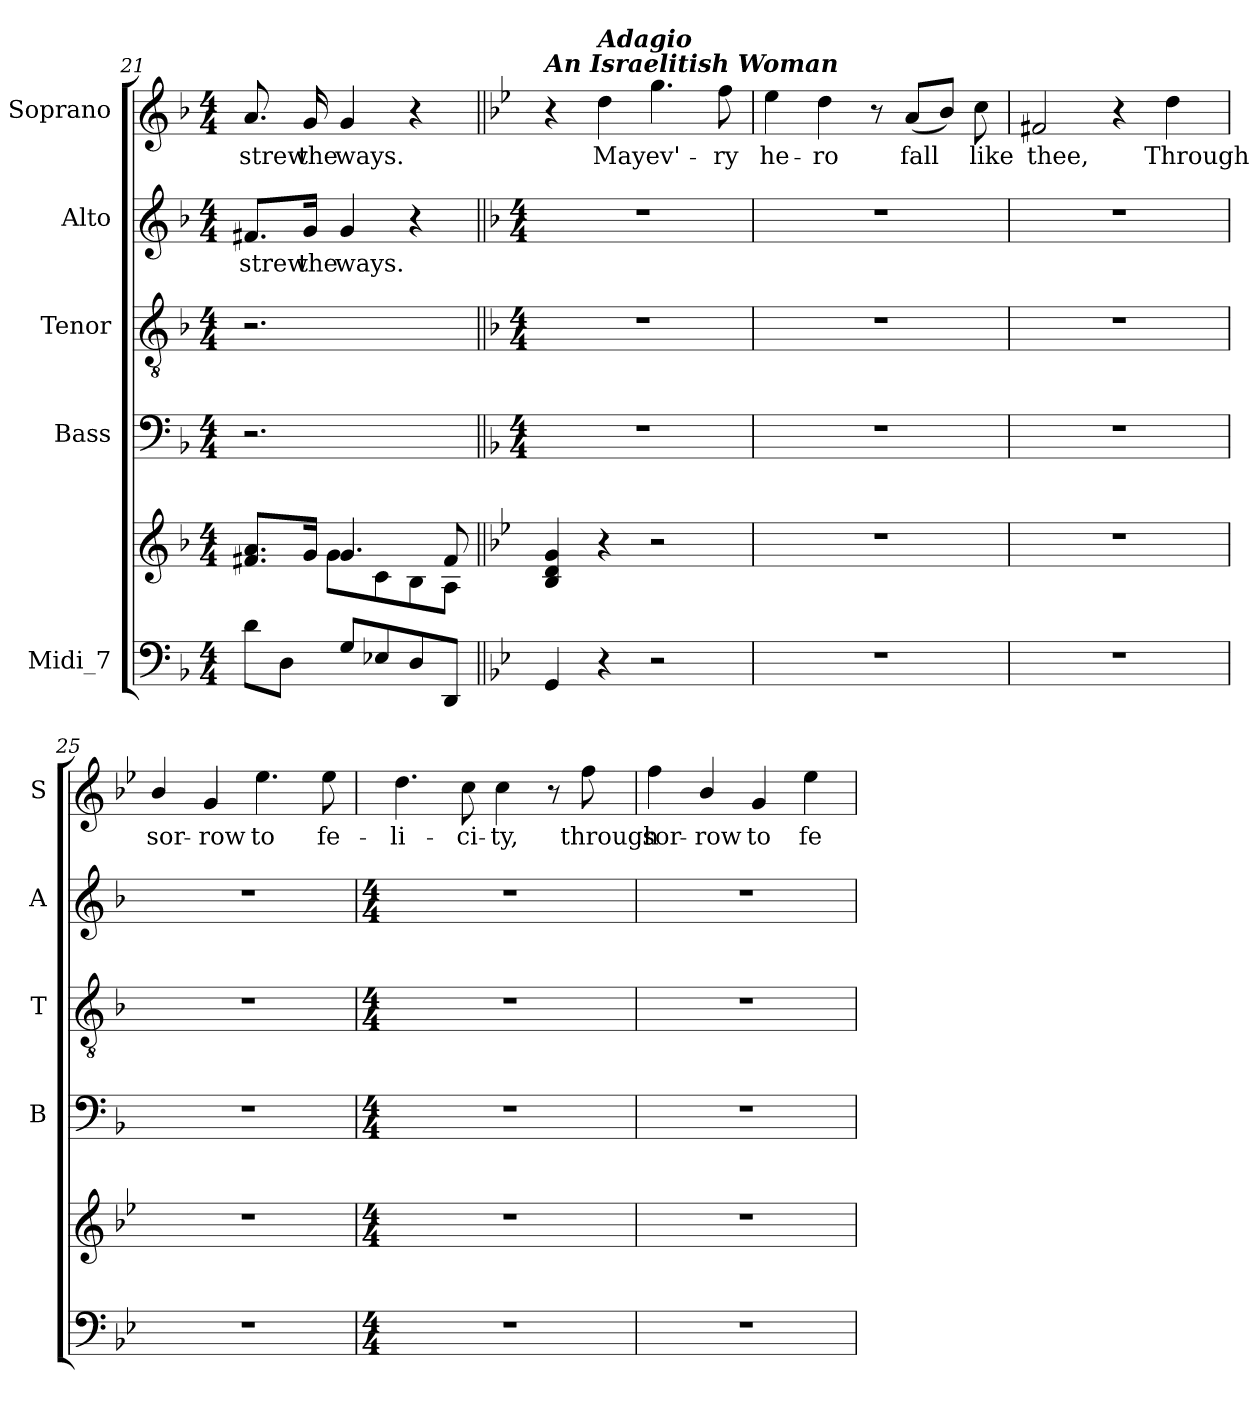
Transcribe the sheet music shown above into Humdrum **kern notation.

**kern	**kern	**kern	**kern	**kern	**text	**kern	**text
*part5	*part5	*part4	*part3	*part2	*part2	*part1	*part1
*staff6	*staff5	*staff4	*staff3	*staff2	*staff2	*staff1	*staff1
*I"Midi_7	*	*I"Bass	*I"Tenor	*I"Alto	*	*I"Soprano	*
*	*	*I'B	*I'T	*I'A	*	*I'S	*
*clefF4	*clefG2	*clefF4	*clefGv2	*clefG2	*	*clefG2	*
*k[b-]	*k[b-]	*k[b-]	*k[b-]	*k[b-]	*	*k[b-]	*
*F:	*F:	*F:	*F:	*F:	*	*F:	*
*M4/4	*M4/4	*M4/4	*M4/4	*M4/4	*	*M4/4	*
=21	=21	=21	=21	=21	=21	=21	=21
*	*^	*	*	*	*	*	*
!	!	!	!	!	!	!LO:LY:b	!	!LO:LY:b
8dL	8.f#X/ 8.a/	4ryy	2.r	2.r	8.f#X/L	strew	8.a	strew
8DJ	.	.	.	.	.	.	.	.
!	!	!	!	!	!	!LO:LY:b	!	!LO:LY:b
.	16g/J	.	.	.	16g/Jk	the	16g	the
!	!	!	!	!	!	!LO:LY:b	!	!LO:LY:b
8GL	4.g/	8gL	.	.	4g	ways.	4g	ways.
8E-X	.	8c	.	.	.	.	.	.
8D	.	8B-	.	.	4r	.	4r	.
8DDJ	8f#/	8AJ	.	.	.	.	.	.
!!LO:LB:g=z
=22||	=22||	=22||	=22||	=22||	=22||	=22||	=22||	=22||
*k[b-e-]	*k[b-e-]	*	*	*	*	*	*k[b-e-]	*
*B-:	*B-:	*	*	*	*	*	*B-:	*
*	*	*	*M4/4	*M4/4	*M4/4	*	*	*
!	!	!	!	!	!	!	!LO:TX:a:Bi:t=An Israelitish Woman	!
4GG	4B-/ 4d/ 4g/	2ryy	1r	1r	1r	.	4r	.
!	!	!	!	!	!	!	!LO:TX:a:Bi:t=Adagio	!
!	!	!	!	!	!	!	!	!LO:LY:b
4r	4r	.	.	.	.	.	4dd	May
!	!	!	!	!	!	!	!	!LO:LY:b
2r	2r	2ryy	.	.	.	.	4.gg	ev'-
!	!	!	!	!	!	!	!	!LO:LY:b
.	.	.	.	.	.	.	8ff	-ry
=23	=23	=23	=23	=23	=23	=23	=23	=23
!	!	!	!	!	!	!	!	!LO:LY:b
1r	1r	2ryy	1r	1r	1r	.	4ee-	he-
!	!	!	!	!	!	!	!	!LO:LY:b
.	.	.	.	.	.	.	4dd	-ro
.	.	2ryy	.	.	.	.	8r	.
!	!	!	!	!	!	!	!	!LO:LY:b
.	.	.	.	.	.	.	(<8aL	fall
.	.	.	.	.	.	.	8b-J)	.
!	!	!	!	!	!	!	!	!LO:LY:b
.	.	.	.	.	.	.	8cc	like
*	*v	*v	*	*	*	*	*	*
=24	=24	=24	=24	=24	=24	=24	=24
!	!	!	!	!	!	!	!LO:LY:b
1r	1r	1r	1r	1r	.	2f#X	thee,
.	.	.	.	.	.	4r	.
!	!	!	!	!	!	!	!LO:LY:b
.	.	.	.	.	.	4dd	Through
=25	=25	=25	=25	=25	=25	=25	=25
!	!	!	!	!	!	!	!LO:LY:b
1r	1r	1r	1r	1r	.	4b-/	sor-
!	!	!	!	!	!	!	!LO:LY:b
.	.	.	.	.	.	4g	-row
!	!	!	!	!	!	!	!LO:LY:b
.	.	.	.	.	.	4.ee-	to
!	!	!	!	!	!	!	!LO:LY:b
.	.	.	.	.	.	8ee-	fe-
!!LO:LB:g=z
=26	=26	=26	=26	=26	=26	=26	=26
*M4/4	*M4/4	*M4/4	*M4/4	*M4/4	*	*	*
!	!	!	!	!	!	!	!LO:LY:b
1r	1r	1r	1r	1r	.	4.dd	-li-
!	!	!	!	!	!	!	!LO:LY:b
.	.	.	.	.	.	8cc	-ci-
!	!	!	!	!	!	!	!LO:LY:b
.	.	.	.	.	.	4cc	-ty,
.	.	.	.	.	.	8r	.
!	!	!	!	!	!	!	!LO:LY:b
.	.	.	.	.	.	8ff	through
=27	=27	=27	=27	=27	=27	=27	=27
!	!	!	!	!	!	!	!LO:LY:b
1r	1r	1r	1r	1r	.	4ff	sor-
!	!	!	!	!	!	!	!LO:LY:b
.	.	.	.	.	.	4b-/	-row
!	!	!	!	!	!	!	!LO:LY:b
.	.	.	.	.	.	4g	to
!	!	!	!	!	!	!	!LO:LY:b
.	.	.	.	.	.	4ee-	fe-
=	=	=	=	=	=	=	=
*-	*-	*-	*-	*-	*-	*-	*-
